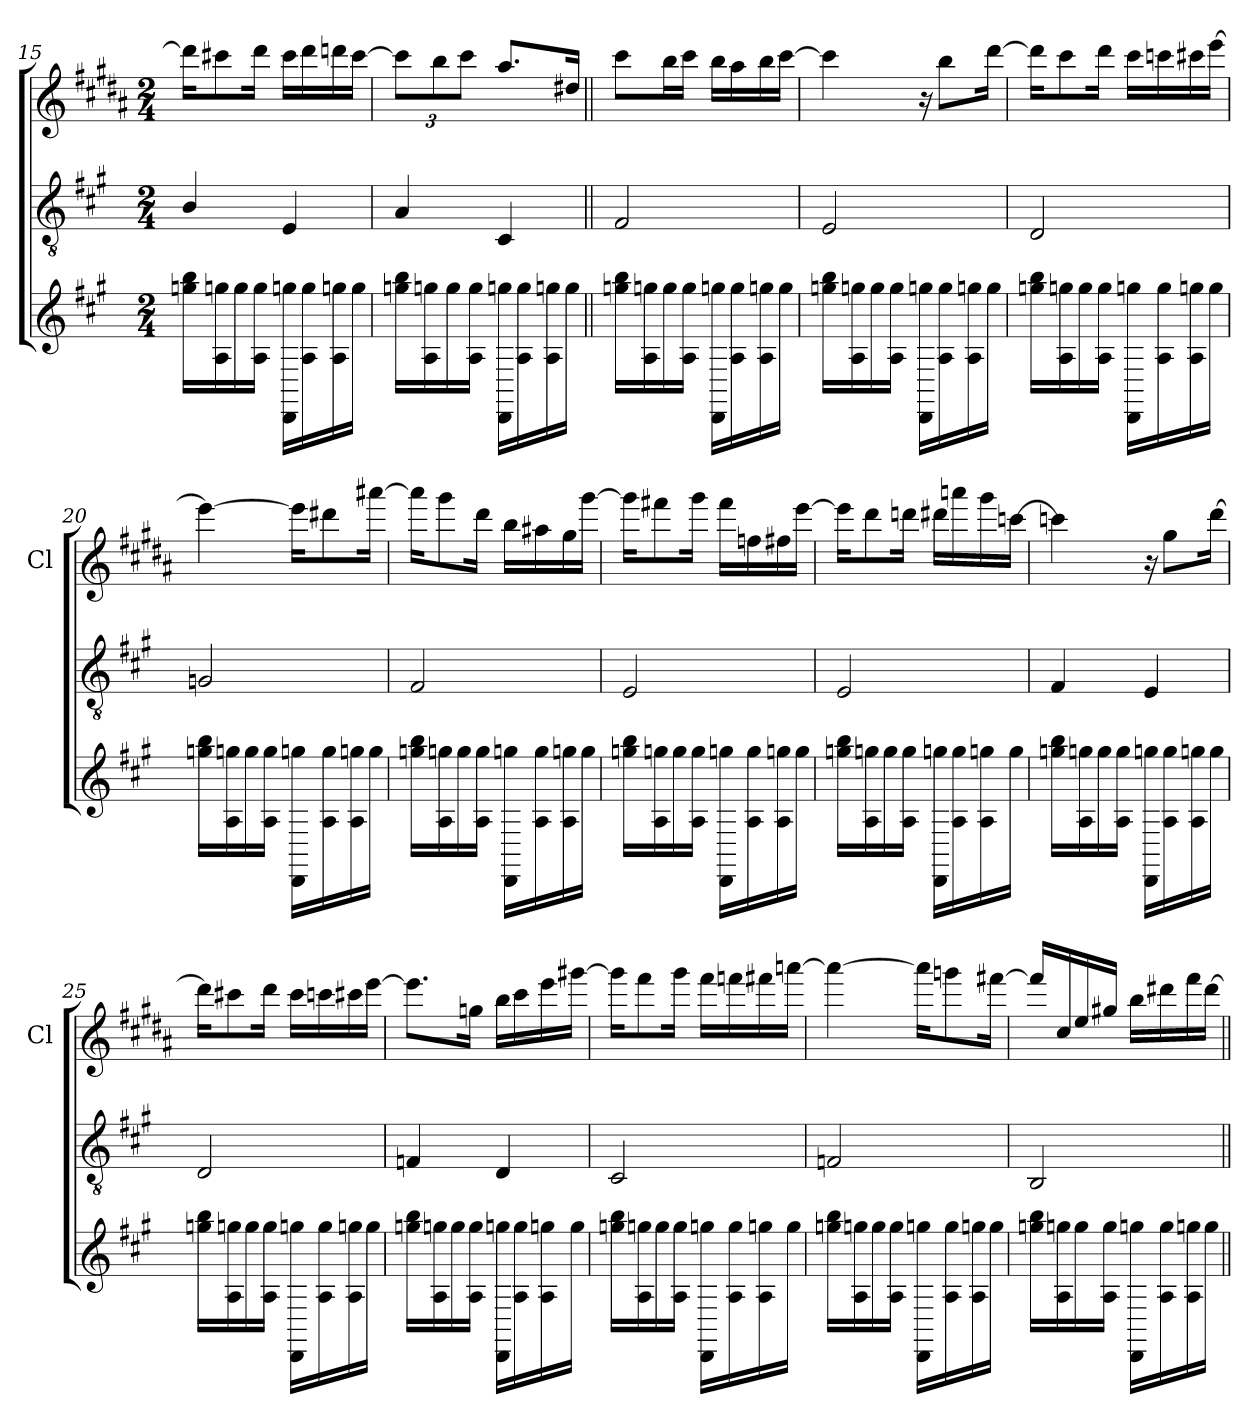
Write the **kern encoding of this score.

**kern	**kern	**kern
*part3	*part2	*part1
*staff3	*staff2	*staff1
*	*	*I'Cl
*clefG2	*clefGv2	*clefG2
*ITrd-7c-12	*	*ITrd1c2
*k[f#c#g#]	*k[f#c#g#]	*k[f#c#g#]
*A:	*A:	*A:
*M2/4	*M2/4	*M2/4
=15	=15	=15
16gggn\ 16bbb\LL	4B/	16ccc#\KL]
16a\ 16gggn\	.	8bbn\
16ggg\	.	.
16a\ 16ggg\JJ	.	16ccc#\Jk
16D\ 16gggn\LL	4E/	16bb\LL
16a\ 16ggg\	.	16ccc#\
16a\ 16gggn\	.	16cccn\
16ggg\JJ	.	[16bb\JJ
=16	=16	=16
16gggn\ 16bbb\LL	4A/	12bb\L]
16a\ 16gggn\	.	.
.	.	12aa\
16ggg\	.	.
.	.	12bb\J
16a\ 16ggg\JJ	.	.
16D\ 16gggn\LL	4C#/	8.gg#/L
16a\ 16ggg\	.	.
16a\ 16gggn\	.	.
16ggg\JJ	.	16cc#X/Jk
!!LO:LB:g=z
=17||	=17||	=17||
16gggn\ 16bbb\LL	2F#/	8bb\L
16a\ 16gggn\	.	.
16ggg\	.	16aa\L
16a\ 16ggg\JJ	.	16bb\JJ
16D\ 16gggn\LL	.	16aa\LL
16a\ 16ggg\	.	16gg#\
16a\ 16gggn\	.	16aa\
16ggg\JJ	.	[16bb\JJ
=18	=18	=18
16gggn\ 16bbb\LL	2E/	4bb\]
16a\ 16gggn\	.	.
16ggg\	.	.
16a\ 16ggg\JJ	.	.
16D\ 16gggn\LL	.	16r
16a\ 16ggg\	.	8aa\L
16a\ 16gggn\	.	.
16ggg\JJ	.	[16ccc#\Jk
=19	=19	=19
16gggn\ 16bbb\LL	2D/	16ccc#\KL]
16a\ 16gggn\	.	8bb\
16ggg\	.	.
16a\ 16ggg\JJ	.	16ccc#\Jk
16D\ 16gggn\LL	.	16bb\LL
16a\ 16ggg\	.	16bb-X\
16a\ 16gggn\	.	16bbn\
16ggg\JJ	.	[16ddd\JJ
=20	=20	=20
16gggn\ 16bbb\LL	2Gn/	4ddd\_
16a\ 16gggn\	.	.
16ggg\	.	.
16a\ 16ggg\JJ	.	.
16D\ 16gggn\LL	.	16ddd\KL]
16a\ 16ggg\	.	8ccc#X\
16a\ 16gggn\	.	.
16ggg\JJ	.	[16ggg#X\Jk
!!LO:LB:g=z
=21	=21	=21
16gggn\ 16bbb\LL	2F#/	16ggg#\KL]
16a\ 16gggn\	.	8fff#\
16ggg\	.	.
16a\ 16ggg\JJ	.	16ccc#\Jk
16D\ 16gggn\LL	.	16aa\LL
16a\ 16ggg\	.	16gg#X\
16a\ 16gggn\	.	16ff#\
16ggg\JJ	.	[16fff#\JJ
=22	=22	=22
16gggn\ 16bbb\LL	2E/	16fff#\KL]
16a\ 16gggn\	.	8eeen\
16ggg\	.	.
16a\ 16ggg\JJ	.	16fff#\Jk
16D\ 16gggn\LL	.	16eee\LL
16a\ 16ggg\	.	16ee-X\
16a\ 16gggn\	.	16een\
16ggg\JJ	.	[16ddd\JJ
=23	=23	=23
16gggn\ 16bbb\LL	2E/	16ddd\KL]
16a\ 16gggn\	.	8ccc#\
16ggg\	.	.
16a\ 16ggg\JJ	.	16cccn\Jk
16D\ 16gggn\LL	.	16ccc#X\LL
16a\ 16ggg\	.	16gggn\
16a\ 16gggn\	.	16fff#\
16ggg\JJ	.	[16bb-X\JJ
=24	=24	=24
16gggn\ 16bbb\LL	4F#/	4bb-X\]
16a\ 16gggn\	.	.
16ggg\	.	.
16a\ 16ggg\JJ	.	.
16D\ 16gggn\LL	4E/	16r
16a\ 16ggg\	.	8ff#\L
16a\ 16gggn\	.	.
16ggg\JJ	.	[16ccc#\Jk
!!LO:LB:g=z
=25	=25	=25
16gggn\ 16bbb\LL	2D/	16ccc#\KL]
16a\ 16gggn\	.	8bbn\
16ggg\	.	.
16a\ 16ggg\JJ	.	16ccc#\Jk
16D\ 16gggn\LL	.	16bb\LL
16a\ 16ggg\	.	16bb-X\
16a\ 16gggn\	.	16bbn\
16ggg\JJ	.	[16ddd\JJ
=26	=26	=26
16gggn\ 16bbb\LL	4Fn/	8.ddd\L]
16a\ 16gggn\	.	.
16ggg\	.	.
16a\ 16ggg\JJ	.	16ffn\Jk
16D\ 16gggn\LL	4D/	16aa\LL
16a\ 16ggg\	.	16bb\
16a\ 16gggn\	.	16ddd\
16ggg\JJ	.	[16fff#X\JJ
=27	=27	=27
16gggn\ 16bbb\LL	2C#/	16fff#\KL]
16a\ 16gggn\	.	8eee\
16ggg\	.	.
16a\ 16ggg\JJ	.	16fff#\Jk
16D\ 16gggn\LL	.	16eee\LL
16a\ 16ggg\	.	16eee-X\
16a\ 16gggn\	.	16eeen\
16ggg\JJ	.	[16gggn\JJ
=28	=28	=28
16gggn\ 16bbb\LL	2Fn/	4gggn\_
16a\ 16gggn\	.	.
16ggg\	.	.
16a\ 16ggg\JJ	.	.
16D\ 16gggn\LL	.	16ggg\KL]
16a\ 16ggg\	.	8fffn\
16a\ 16gggn\	.	.
16ggg\JJ	.	[16eeen\Jk
!!LO:LB:g=z
=29	=29	=29
16gggn\ 16bbb\LL	2BB/	16eee/LL]
16a\ 16gggn\	.	16b/
16ggg\	.	16dd/
16a\ 16ggg\JJ	.	16ff#X/JJ
16D\ 16gggn\LL	.	16aa\LL
16a\ 16ggg\	.	16ccc#X\
16a\ 16gggn\	.	16eee\
16ggg\JJ	.	[16ccc#\JJ
=||	=||	=||
*-	*-	*-
